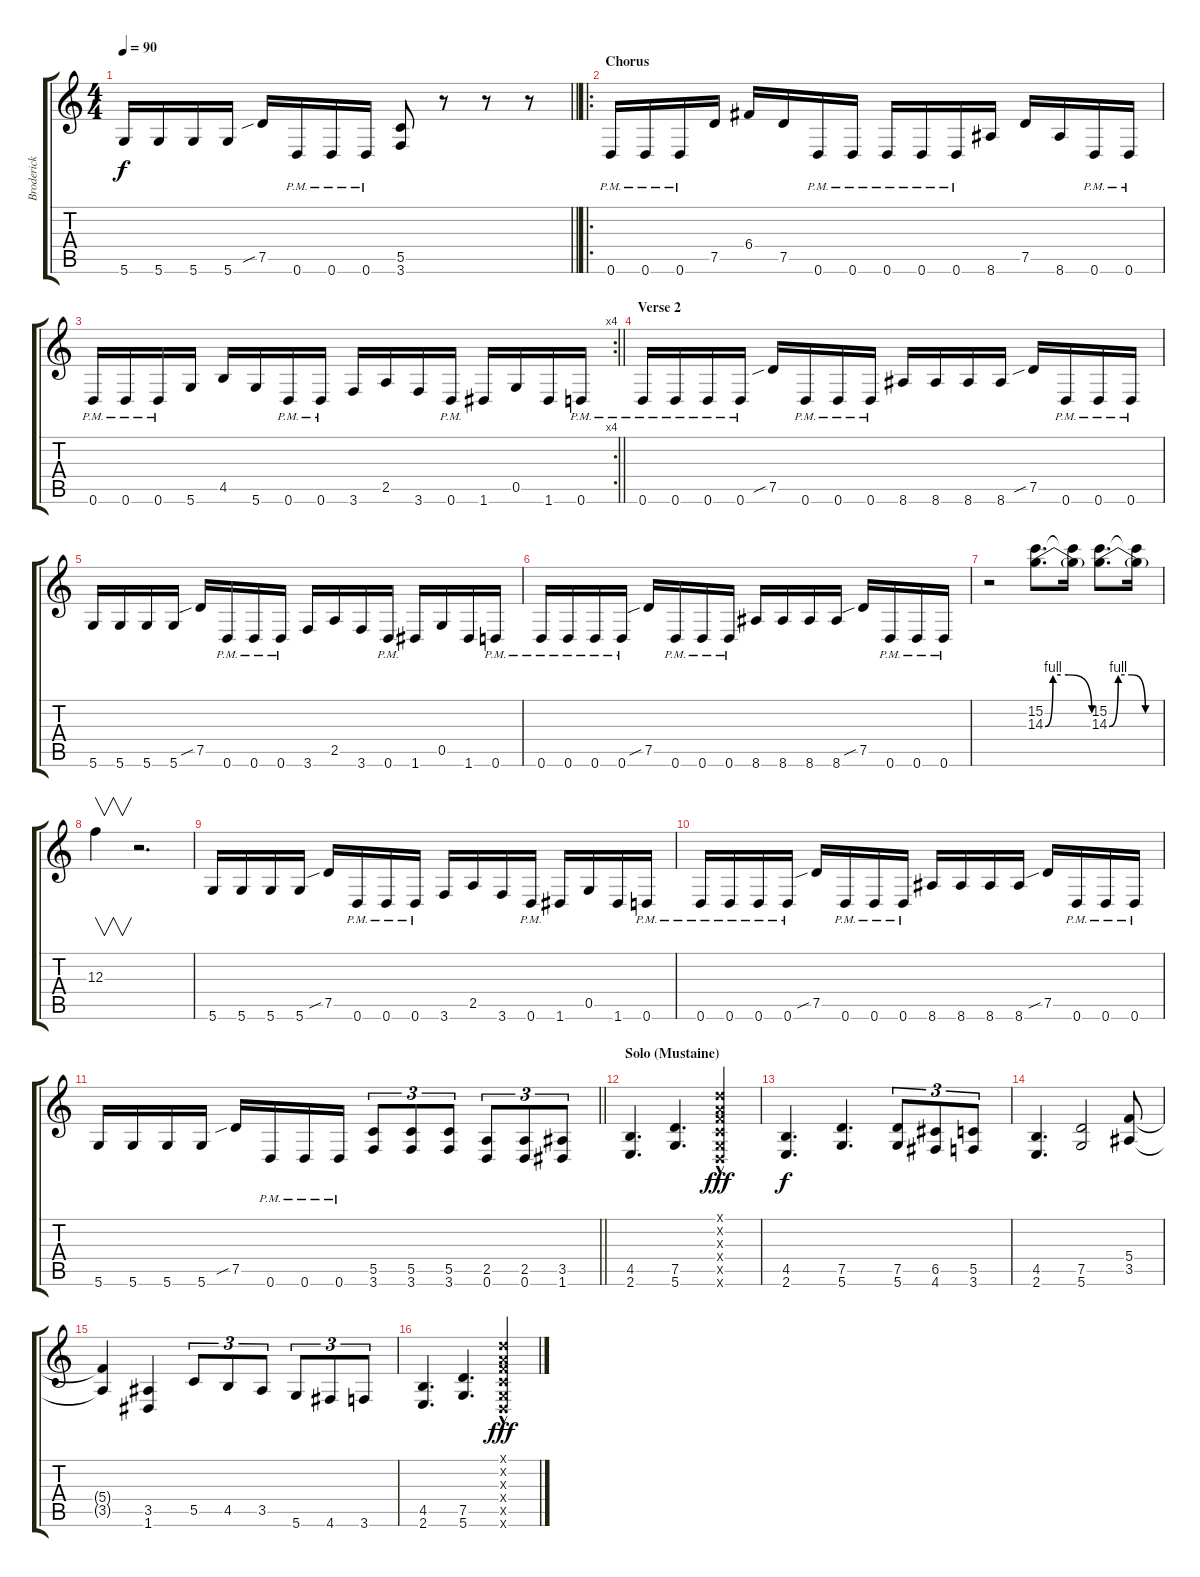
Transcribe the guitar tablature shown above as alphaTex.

\track ("Broderick" "Broderick") {instrument distortionguitar}
\staff {score tabs}
\tuning (D4 A3 F3 C3 G2 D2) {hide}
\ts (4 4)
\tempo 90
\clef g2
\barLineRight lightlight
\ks c
5.6.16{dy f} 5.6.16 5.6.16 5.6.16 7.5{sib}.16 0.6{pm}.16 0.6{pm}.16 0.6{pm}.16 (5.5 3.6).8 r.8 r.8 r.8 |
\ro
\section ("" "Chorus")
0.6{pm}.16 0.6{pm}.16 0.6{pm}.16 7.5.16 6.4.16 7.5.16 0.6{pm}.16 0.6{pm}.16 0.6{pm}.16 0.6{pm}.16 0.6{pm}.16 8.6.16 7.5.16 8.6.16 0.6{pm}.16 0.6{pm}.16 |
\rc 4
\barLineRight lightlight
0.6{pm}.16 0.6{pm}.16 0.6{pm}.16 5.6.16 4.5.16 5.6.16 0.6{pm}.16 0.6{pm}.16 3.6.16 2.5.16 3.6.16 0.6{pm}.16 1.6.16 0.5.16 1.6.16 0.6{pm}.16 |
\section ("" "Verse 2")
0.6{pm}.16 0.6{pm}.16 0.6{pm}.16 0.6{pm}.16 7.5{sib}.16 0.6{pm}.16 0.6{pm}.16 0.6{pm}.16 8.6.16 8.6.16 8.6.16 8.6.16 7.5{sib}.16 0.6{pm}.16 0.6{pm}.16 0.6{pm}.16 |
5.6.16 5.6.16 5.6.16 5.6.16 7.5{sib}.16 0.6{pm}.16 0.6{pm}.16 0.6{pm}.16 3.6.16 2.5.16 3.6.16 0.6{pm}.16 1.6.16 0.5.16 1.6.16 0.6{pm}.16 |
0.6{pm}.16 0.6{pm}.16 0.6{pm}.16 0.6{pm}.16 7.5{sib}.16 0.6{pm}.16 0.6{pm}.16 0.6{pm}.16 8.6.16 8.6.16 8.6.16 8.6.16 7.5{sib}.16 0.6{pm}.16 0.6{pm}.16 0.6{pm}.16 |
r.2 (15.2 14.3{be (custom 0 0 10 4 20 4 30 4 60 0)}).8{d} (15.2{t} 14.3{t}).16 (15.2 14.3{be (custom 0 0 10 4 25 4 40 0 60 0)}).8{d} (15.2{t} 14.3{t}).16 |
12.3.4{v} r.2{d} |
5.6.16 5.6.16 5.6.16 5.6.16 7.5{sib}.16 0.6{pm}.16 0.6{pm}.16 0.6{pm}.16 3.6.16 2.5.16 3.6.16 0.6{pm}.16 1.6.16 0.5.16 1.6.16 0.6{pm}.16 |
0.6{pm}.16 0.6{pm}.16 0.6{pm}.16 0.6{pm}.16 7.5{sib}.16 0.6{pm}.16 0.6{pm}.16 0.6{pm}.16 8.6.16 8.6.16 8.6.16 8.6.16 7.5{sib}.16 0.6{pm}.16 0.6{pm}.16 0.6{pm}.16 |
\barLineRight lightlight
5.6.16 5.6.16 5.6.16 5.6.16 7.5{sib}.16 0.6{pm}.16 0.6{pm}.16 0.6{pm}.16 (5.5 3.6).8{tu (3 2)} (5.5 3.6).8{tu (3 2)} (5.5 3.6).8{tu (3 2)} (2.5 0.6).8{tu (3 2)} (2.5 0.6).8{tu (3 2)} (3.5 1.6).8{tu (3 2)} |
\section ("" "Solo (Mustaine)")
(4.5 2.6).4{d} (7.5 5.6).4{d} (0.1{hac x} 0.2{hac x} 0.3{hac x} 0.4{hac x} 0.5{hac x} 0.6{hac x}).4{dy fff} |
(4.5 2.6).4{d dy f} (7.5 5.6).4{d} (7.5 5.6).8{tu (3 2)} (6.5 4.6).8{tu (3 2)} (5.5 3.6).8{tu (3 2)} |
(4.5 2.6).4{d} (7.5 5.6).2 (5.4 3.5).8 |
(5.4{t} 3.5{t}).4 (3.5 1.6).4 5.5.8{tu (3 2)} 4.5.8{tu (3 2)} 3.5.8{tu (3 2)} 5.6.8{tu (3 2)} 4.6.8{tu (3 2)} 3.6.8{tu (3 2)} |
(4.5 2.6).4{d} (7.5 5.6).4{d} (0.1{hac x} 0.2{hac x} 0.3{hac x} 0.4{hac x} 0.5{hac x} 0.6{hac x}).4{dy fff}
